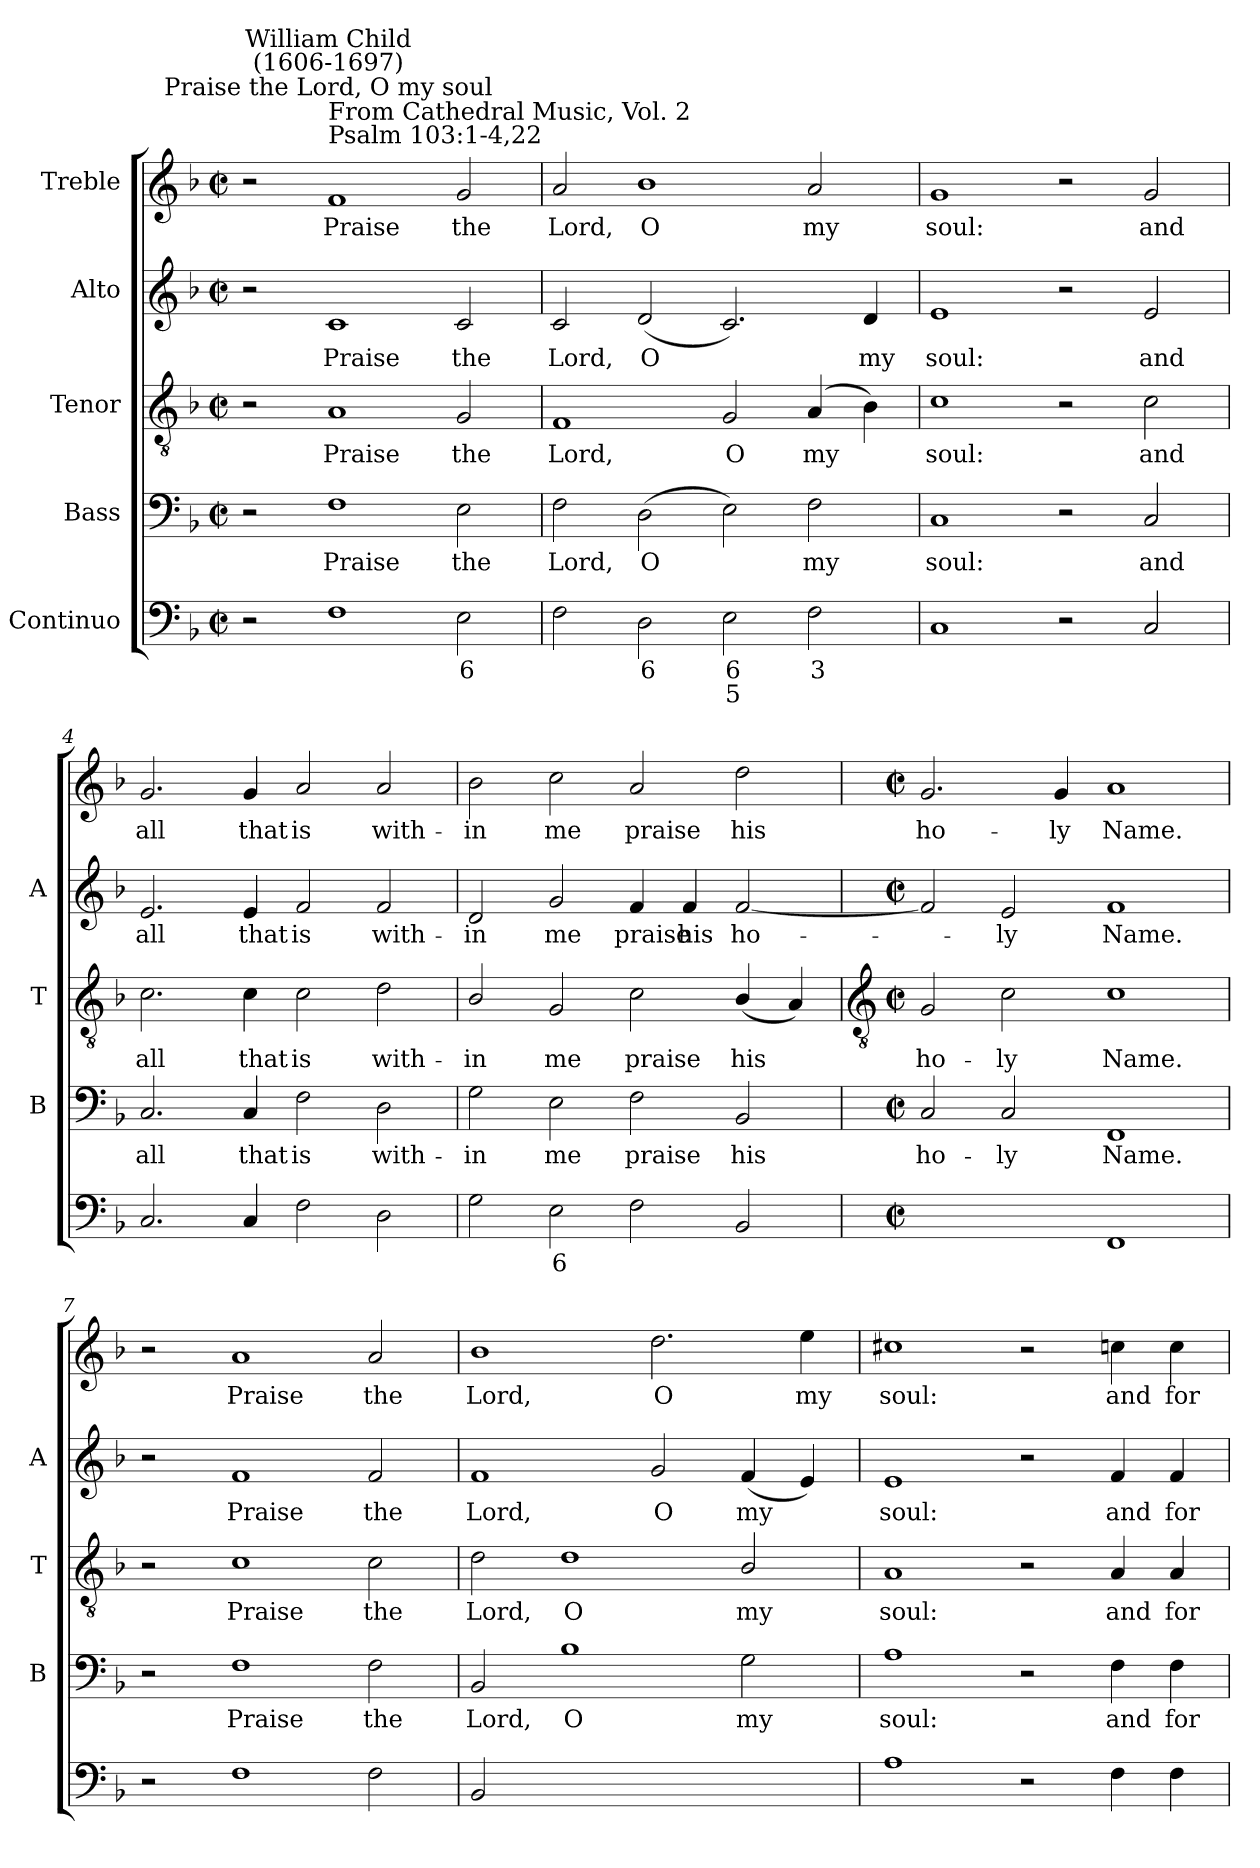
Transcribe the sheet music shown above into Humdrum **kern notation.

**kern	**text	**text	**kern	**text	**kern	**text	**kern	**text	**kern	**text
*part5	*part5	*part5	*part4	*part4	*part3	*part3	*part2	*part2	*part1	*part1
*staff5	*staff5	*staff5	*staff4	*staff4	*staff3	*staff3	*staff2	*staff2	*staff1	*staff1
*I"Continuo	*	*	*I"Bass	*	*I"Tenor	*	*I"Alto	*	*I"Treble	*
*	*	*	*I'B	*	*I'T	*	*I'A	*	*	*
*clefF4	*	*	*clefF4	*	*clefGv2	*	*clefG2	*	*clefG2	*
*k[b-]	*	*	*k[b-]	*	*k[b-]	*	*k[b-]	*	*k[b-]	*
*F:	*	*	*F:	*	*F:	*	*F:	*	*F:	*
*M4/2	*	*	*M4/2	*	*M4/2	*	*M4/2	*	*M4/2	*
*met(c|)	*	*	*met(c|)	*	*met(c|)	*	*met(c|)	*	*met(c|)	*
=1	=1	=1	=1	=1	=1	=1	=1	=1	=1	=1
2r	.	.	2r	.	2r	.	2r	.	2r	.
!	!	!	!	!	!	!	!	!	!LO:TX:a:t=From Cathedral Music, Vol. 2\nPsalm 103&colon;1-4,22	!
!	!	!	!	!	!	!	!	!	!LO:TX:a:cj:t=Praise the Lord, O my soul	!
!	!	!	!	!	!	!	!	!	!LO:TX:a:cj:t=William Child\n(1606-1697)	!
!	!	!	!	!LO:LY:b	!	!LO:LY:b	!	!LO:LY:b	!	!LO:LY:b
1F	.	.	1F	Praise	1A	Praise	1c	Praise	1f	Praise
!	!LO:LY:b	!	!	!LO:LY:b	!	!LO:LY:b	!	!LO:LY:b	!	!LO:LY:b
2E	6	.	2E	the	2G	the	2c	the	2g	the
=2	=2	=2	=2	=2	=2	=2	=2	=2	=2	=2
!	!	!	!	!LO:LY:b	!	!LO:LY:b	!	!LO:LY:b	!	!LO:LY:b
2F	.	.	2F	Lord,	1F	Lord,	2c	Lord,	2a	Lord,
!	!LO:LY:b	!	!	!LO:LY:b	!	!	!	!LO:LY:b	!	!LO:LY:b
2D	6	.	(>2D	O	.	.	(<2d	O	1b-	O
!	!LO:LY:b	!LO:LY:b	!	!	!	!LO:LY:b	!	!	!	!
2E	6	5	2E)	.	2G	O	2.c)	.	.	.
!	!LO:LY:b	!	!	!LO:LY:b	!	!LO:LY:b	!	!	!	!LO:LY:b
2F	3	.	2F	my	(<4A	my	.	.	2a	my
!	!	!	!	!	!	!	!	!LO:LY:b	!	!
.	.	.	.	.	4B-)	.	4d	my	.	.
=3	=3	=3	=3	=3	=3	=3	=3	=3	=3	=3
!	!	!	!	!LO:LY:b	!	!LO:LY:b	!	!LO:LY:b	!	!LO:LY:b
1C	.	.	1C	soul:	1c	soul:	1e	soul:	1g	soul:
2r	.	.	2r	.	2r	.	2r	.	2r	.
!	!	!	!	!LO:LY:b	!	!LO:LY:b	!	!LO:LY:b	!	!LO:LY:b
2C	.	.	2C	and	2c	and	2e	and	2g	and
=4	=4	=4	=4	=4	=4	=4	=4	=4	=4	=4
!	!	!	!	!LO:LY:b	!	!LO:LY:b	!	!LO:LY:b	!	!LO:LY:b
2.C	.	.	2.C	all	2.c	all	2.e	all	2.g	all
!	!	!	!	!LO:LY:b	!	!LO:LY:b	!	!LO:LY:b	!	!LO:LY:b
4C	.	.	4C	that	4c	that	4e	that	4g	that
!	!	!	!	!LO:LY:b	!	!LO:LY:b	!	!LO:LY:b	!	!LO:LY:b
2F	.	.	2F	is	2c	is	2f	is	2a	is
!	!	!	!	!LO:LY:b	!	!LO:LY:b	!	!LO:LY:b	!	!LO:LY:b
2D	.	.	2D	with-	2d	with-	2f	with-	2a	with-
=5	=5	=5	=5	=5	=5	=5	=5	=5	=5	=5
!	!	!	!	!LO:LY:b	!	!LO:LY:b	!	!LO:LY:b	!	!LO:LY:b
2G	.	.	2G	-in	2B-/	-in	2d	-in	2b-	-in
!	!LO:LY:b	!	!	!LO:LY:b	!	!LO:LY:b	!	!LO:LY:b	!	!LO:LY:b
2E	6	.	2E	me	2G	me	2g	me	2cc	me
!	!	!	!	!LO:LY:b	!	!LO:LY:b	!	!LO:LY:b	!	!LO:LY:b
2F	.	.	2F	praise	2c	praise	4f	praise	2a	praise
!	!	!	!	!	!	!	!	!LO:LY:b	!	!
.	.	.	.	.	.	.	4f	his	.	.
!	!	!	!	!LO:LY:b	!	!LO:LY:b	!	!LO:LY:b	!	!LO:LY:b
2BB-	.	.	2BB-	his	(<4B-/	his	[2f	ho-	2dd	his
.	.	.	.	.	4A)	.	.	.	.	.
!!LO:LB:g=z
=6	=6	=6	=6	=6	=6	=6	=6	=6	=6	=6
*	*	*	*	*	*clefGv2	*	*	*	*	*
*M4/2	*	*	*M4/2	*	*M4/2	*	*M4/2	*	*M4/2	*
*met(c|)	*	*	*met(c|)	*	*met(c|)	*	*met(c|)	*	*met(c|)	*
!	!LO:LY:b	!	!	!LO:LY:b	!	!LO:LY:b	!	!	!	!LO:LY:b
[2Cyy	4	.	2C	ho-	2G	ho-	2f]	.	2.g	ho-
!	!LO:LY:b	!	!	!LO:LY:b	!	!LO:LY:b	!	!LO:LY:b	!	!
2Cyy]	3	.	2C	-ly	2c	-ly	2e	ly	.	.
!	!	!	!	!	!	!	!	!	!	!LO:LY:b
.	.	.	.	.	.	.	.	.	4g	-ly
!	!	!	!	!LO:LY:b	!	!LO:LY:b	!	!LO:LY:b	!	!LO:LY:b
1FF	.	.	1FF	Name.	1c	Name.	1f	Name.	1a	Name.
=7	=7	=7	=7	=7	=7	=7	=7	=7	=7	=7
2r	.	.	2r	.	2r	.	2r	.	2r	.
!	!	!	!	!LO:LY:b	!	!LO:LY:b	!	!LO:LY:b	!	!LO:LY:b
1F	.	.	1F	Praise	1c	Praise	1f	Praise	1a	Praise
!	!	!	!	!LO:LY:b	!	!LO:LY:b	!	!LO:LY:b	!	!LO:LY:b
2F	.	.	2F	the	2c	the	2f	the	2a	the
=8	=8	=8	=8	=8	=8	=8	=8	=8	=8	=8
!	!	!	!	!LO:LY:b	!	!LO:LY:b	!	!LO:LY:b	!	!LO:LY:b
2BB-	.	.	2BB-	Lord,	2d	Lord,	1f	Lord,	1b-	Lord,
!	!LO:LY:b	!	!	!LO:LY:b	!	!LO:LY:b	!	!	!	!
[2B-yy	5	.	1B-	O	1d	O	.	.	.	.
!	!LO:LY:b	!	!	!	!	!	!	!LO:LY:b	!	!LO:LY:b
2B-yy]	6	.	.	.	.	.	2g	O	2.dd	O
!	!LO:LY:b	!	!	!LO:LY:b	!	!LO:LY:b	!	!LO:LY:b	!	!
[4Gyy	7	.	2G	my	2B-/	my	(<4f	my	.	.
!	!LO:LY:b	!	!	!	!	!	!	!	!	!LO:LY:b
4Gyy]	6	.	.	.	.	.	4e)	.	4ee	my
=9	=9	=9	=9	=9	=9	=9	=9	=9	=9	=9
!	!	!	!	!LO:LY:b	!	!LO:LY:b	!	!LO:LY:b	!	!LO:LY:b
1A	.	.	1A	soul:	1A	soul:	1e	soul:	1cc#X	soul:
2r	.	.	2r	.	2r	.	2r	.	2r	.
!	!	!	!	!LO:LY:b	!	!LO:LY:b	!	!LO:LY:b	!	!LO:LY:b
4F	.	.	4F	and	4A	and	4f	and	4ccn	and
!	!	!	!	!LO:LY:b	!	!LO:LY:b	!	!LO:LY:b	!	!LO:LY:b
4F	.	.	4F	for-	4A	for-	4f	for-	4cc	for-
=	=	=	=	=	=	=	=	=	=	=
*-	*-	*-	*-	*-	*-	*-	*-	*-	*-	*-
